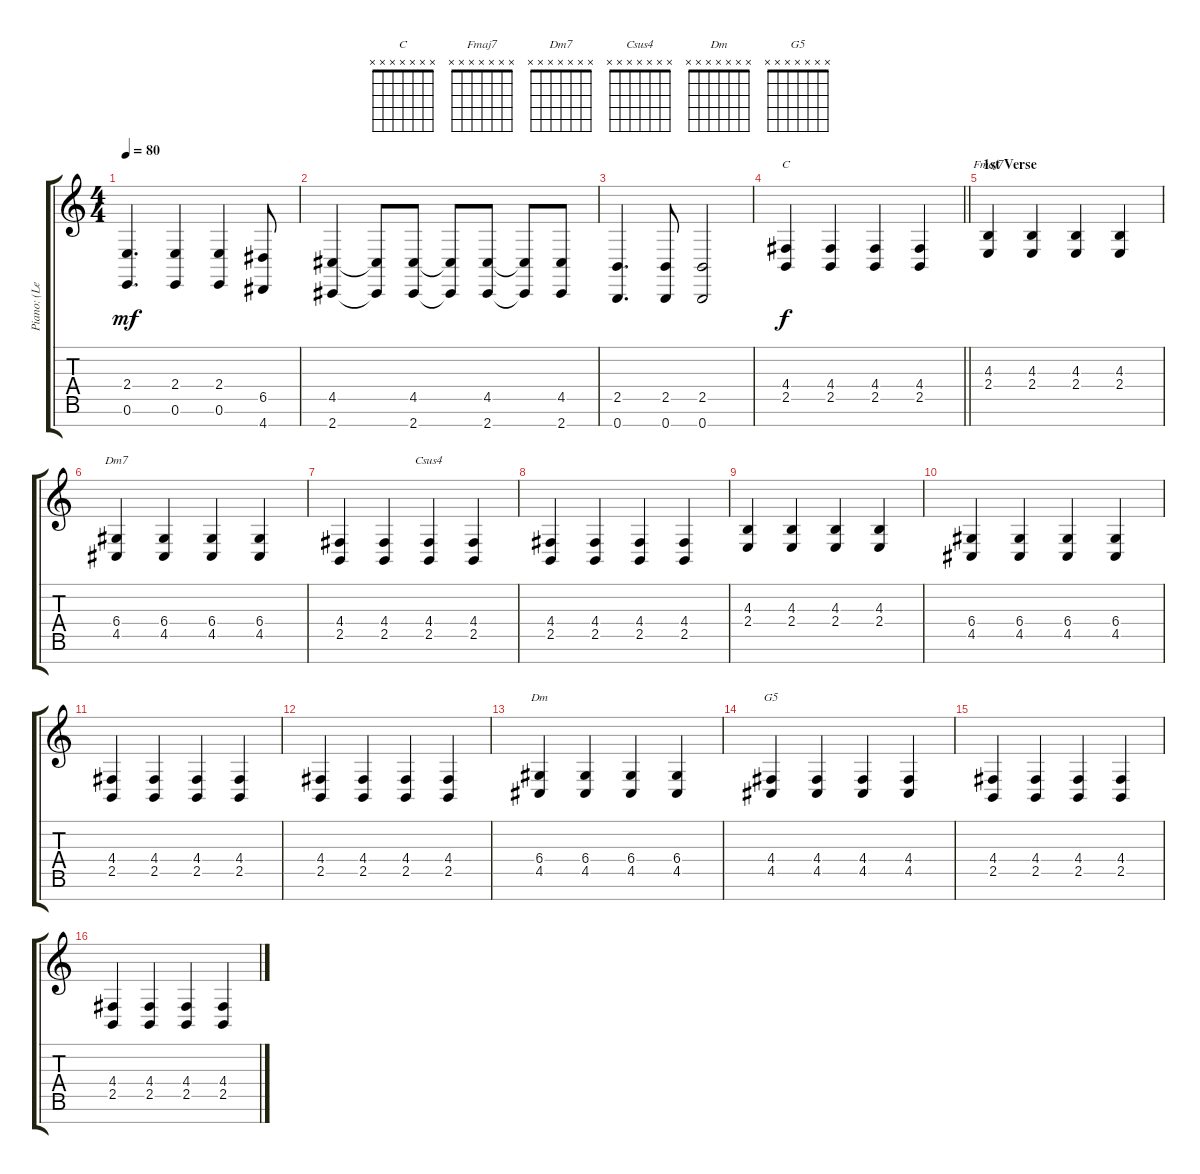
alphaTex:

\track ("Piano: (Left Hand)" "Piano: (Le") {instrument acousticgrandpiano}
\staff {score tabs}
\tuning (E4 B3 G3 D3 A2 E2 B1) {hide}
\chord ("C" x x x x x x x)
\chord ("Fmaj7" x x x x x x x)
\chord ("Dm7" x x x x x x x)
\chord ("Csus4" x x x x x x x)
\chord ("Dm" x x x x x x x)
\chord ("G5" x x x x x x x)
\ts (4 4)
\tempo 80
\clef g2
\ks c
(2.4 0.6).4{d dy mf} (2.4 0.6).4 (2.4 0.6).4 (6.5 4.7).8 |
(4.5 2.7).4 (4.5{t} 2.7{t}).8 (4.5 2.7).8 (4.5{t} 2.7{t}).8 (4.5 2.7).8 (4.5{t} 2.7{t}).8 (4.5 2.7).8 |
(2.5 0.7).4{d} (2.5 0.7).8 (2.5 0.7).2 |
\barLineRight lightlight
(4.4 2.5).4{ch "C" dy f} (4.4 2.5).4 (4.4 2.5).4 (4.4 2.5).4 |
\section ("" "1st Verse")
(4.3 2.4).4{ch "Fmaj7"} (4.3 2.4).4 (4.3 2.4).4 (4.3 2.4).4 |
(6.4 4.5).4{ch "Dm7"} (6.4 4.5).4 (6.4 4.5).4 (6.4 4.5).4 |
(4.4 2.5).4 (4.4 2.5).4 (4.4 2.5).4{ch "Csus4"} (4.4 2.5).4 |
(4.4 2.5).4 (4.4 2.5).4 (4.4 2.5).4 (4.4 2.5).4 |
(4.3 2.4).4 (4.3 2.4).4 (4.3 2.4).4 (4.3 2.4).4 |
(6.4 4.5).4 (6.4 4.5).4 (6.4 4.5).4 (6.4 4.5).4 |
(4.4 2.5).4 (4.4 2.5).4 (4.4 2.5).4 (4.4 2.5).4 |
(4.4 2.5).4 (4.4 2.5).4 (4.4 2.5).4 (4.4 2.5).4 |
(6.4 4.5).4{ch "Dm"} (6.4 4.5).4 (6.4 4.5).4 (6.4 4.5).4 |
(4.4 4.5).4{ch "G5"} (4.4 4.5).4 (4.4 4.5).4 (4.4 4.5).4 |
(4.4 2.5).4 (4.4 2.5).4 (4.4 2.5).4 (4.4 2.5).4 |
(4.4 2.5).4 (4.4 2.5).4 (4.4 2.5).4 (4.4 2.5).4
